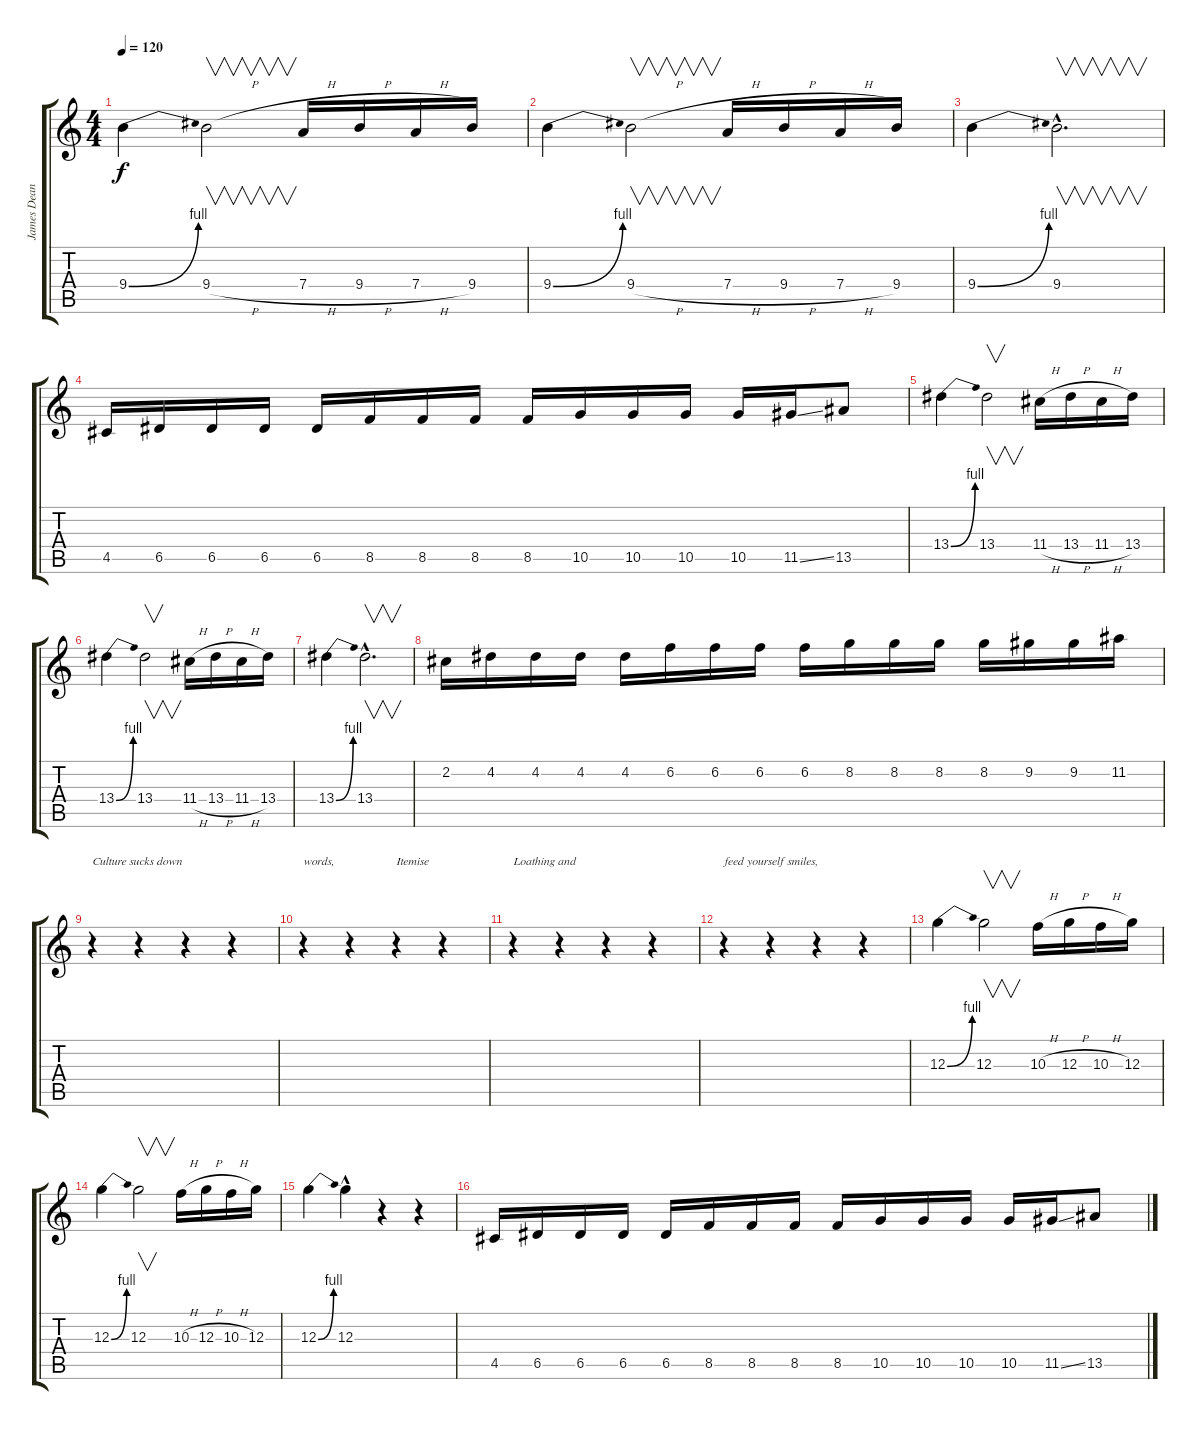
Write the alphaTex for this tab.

\track ("James Dean Bradfield" "James Dean") {instrument overdrivenguitar}
\staff {score tabs}
\tuning (E4 B3 G3 D3 A2 E2) {hide}
\ts (4 4)
\tempo 120
\clef g2
\ks c
9.4{be (bend 0 0 60 4)}.4{dy f volume 16 instrument overdrivenguitar} 9.4{h}.2{v} 7.4{h}.16 9.4{h}.16 7.4{h}.16 9.4.16 |
9.4{be (bend 0 0 60 4)}.4 9.4{h}.2{v} 7.4{h}.16 9.4{h}.16 7.4{h}.16 9.4.16 |
9.4{be (bend 0 0 60 4)}.4 9.4{hac}.2{v d} |
4.5.16 6.5.16 6.5.16 6.5.16 6.5.16 8.5.16 8.5.16 8.5.16 8.5.16 10.5.16 10.5.16 10.5.16 10.5.16 11.5{ss}.16 13.5.8 |
13.4{be (bend 0 0 60 4)}.4 13.4.2{v} 11.4{h}.16 13.4{h}.16 11.4{h}.16 13.4.16 |
13.4{be (bend 0 0 60 4)}.4 13.4.2{v} 11.4{h}.16 13.4{h}.16 11.4{h}.16 13.4.16 |
13.4{be (bend 0 0 60 4)}.4 13.4{hac}.2{v d} |
2.2.16 4.2.16 4.2.16 4.2.16 4.2.16 6.2.16 6.2.16 6.2.16 6.2.16 8.2.16 8.2.16 8.2.16 8.2.16 9.2.16 9.2.16 11.2.16 |
r.4{txt "Culture sucks down"} r.4 r.4 r.4 |
r.4{txt "words,"} r.4 r.4{txt "Itemise"} r.4 |
r.4{txt "Loathing and"} r.4 r.4 r.4 |
r.4{txt "feed yourself smiles,"} r.4 r.4 r.4 |
12.3{be (bend 0 0 60 4)}.4 12.3.2{v} 10.3{h}.16 12.3{h}.16 10.3{h}.16 12.3.16 |
12.3{be (bend 0 0 60 4)}.4 12.3.2{v} 10.3{h}.16 12.3{h}.16 10.3{h}.16 12.3.16 |
12.3{be (bend 0 0 60 4)}.4 12.3{hac}.4 r.4 r.4 |
4.5.16 6.5.16 6.5.16 6.5.16 6.5.16 8.5.16 8.5.16 8.5.16 8.5.16 10.5.16 10.5.16 10.5.16 10.5.16 11.5{ss}.16 13.5.8
